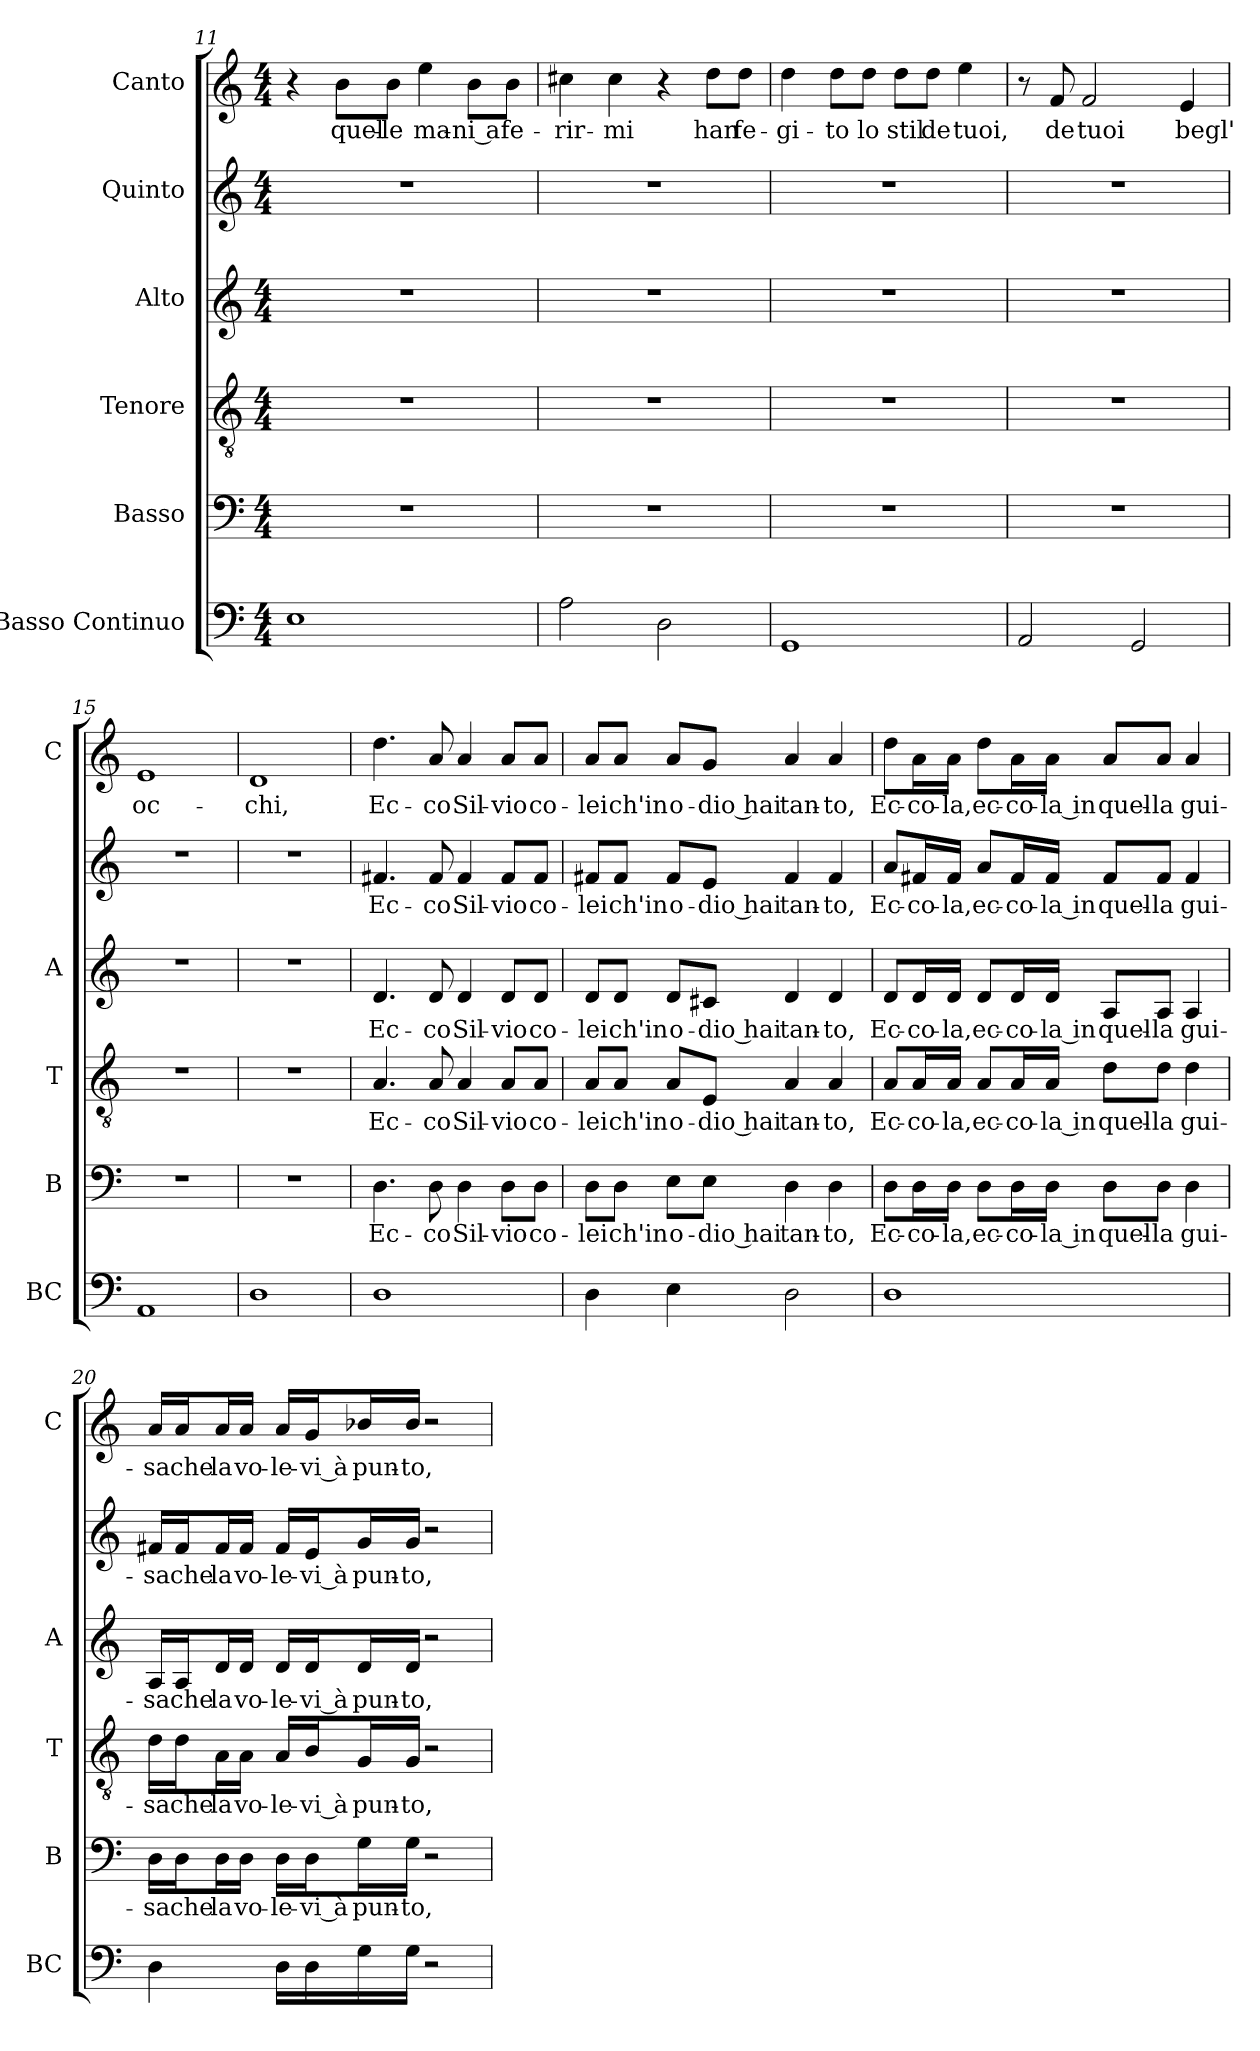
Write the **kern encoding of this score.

**kern	**kern	**text	**kern	**text	**kern	**text	**kern	**text	**kern	**text
*part6	*part5	*part5	*part4	*part4	*part3	*part3	*part2	*part2	*part1	*part1
*staff6	*staff5	*staff5	*staff4	*staff4	*staff3	*staff3	*staff2	*staff2	*staff1	*staff1
*I"Basso Continuo	*I"Basso	*	*I"Tenore	*	*I"Alto	*	*I"Quinto	*	*I"Canto	*
*I'BC	*I'B	*	*I'T	*	*I'A	*	*	*	*I'C	*
!!LO:LB:g=z
*clefF4	*clefF4	*	*clefGv2	*	*clefG2	*	*clefG2	*	*clefG2	*
*k[]	*k[]	*	*k[]	*	*k[]	*	*k[]	*	*k[]	*
*C:	*C:	*	*C:	*	*C:	*	*C:	*	*C:	*
*M4/4	*M4/4	*	*M4/4	*	*M4/4	*	*M4/4	*	*M4/4	*
=11	=11	=11	=11	=11	=11	=11	=11	=11	=11	=11
1E	1r	.	1r	.	1r	.	1r	.	4r	.
!	!	!	!	!	!	!	!	!	!	!LO:LY:b
.	.	.	.	.	.	.	.	.	8b\L	quel-
!	!	!	!	!	!	!	!	!	!	!LO:LY:b
.	.	.	.	.	.	.	.	.	8b\J	-le
!	!	!	!	!	!	!	!	!	!	!LO:LY:b
.	.	.	.	.	.	.	.	.	4ee\	ma-
!	!	!	!	!	!	!	!	!	!	!LO:LY:b
.	.	.	.	.	.	.	.	.	8b\L	-ni a
!	!	!	!	!	!	!	!	!	!	!LO:LY:b
.	.	.	.	.	.	.	.	.	8b\J	fe-
=12	=12	=12	=12	=12	=12	=12	=12	=12	=12	=12
!	!	!	!	!	!	!	!	!	!	!LO:LY:b
2A\	1r	.	1r	.	1r	.	1r	.	4cc#X\	-rir-
!	!	!	!	!	!	!	!	!	!	!LO:LY:b
.	.	.	.	.	.	.	.	.	4cc#\	-mi
2D\	.	.	.	.	.	.	.	.	4r	.
!	!	!	!	!	!	!	!	!	!	!LO:LY:b
.	.	.	.	.	.	.	.	.	8dd\L	han
!	!	!	!	!	!	!	!	!	!	!LO:LY:b
.	.	.	.	.	.	.	.	.	8dd\J	fe-
=13	=13	=13	=13	=13	=13	=13	=13	=13	=13	=13
!	!	!	!	!	!	!	!	!	!	!LO:LY:b
1GG	1r	.	1r	.	1r	.	1r	.	4dd\	-gi-
!	!	!	!	!	!	!	!	!	!	!LO:LY:b
.	.	.	.	.	.	.	.	.	8dd\L	-to
!	!	!	!	!	!	!	!	!	!	!LO:LY:b
.	.	.	.	.	.	.	.	.	8dd\J	lo
!	!	!	!	!	!	!	!	!	!	!LO:LY:b
.	.	.	.	.	.	.	.	.	8dd\L	stil
!	!	!	!	!	!	!	!	!	!	!LO:LY:b
.	.	.	.	.	.	.	.	.	8dd\J	de
!	!	!	!	!	!	!	!	!	!	!LO:LY:b
.	.	.	.	.	.	.	.	.	4ee\	tuoi,
=14	=14	=14	=14	=14	=14	=14	=14	=14	=14	=14
2AA/	1r	.	1r	.	1r	.	1r	.	8r	.
!	!	!	!	!	!	!	!	!	!	!LO:LY:b
.	.	.	.	.	.	.	.	.	8f/	de
!	!	!	!	!	!	!	!	!	!	!LO:LY:b
.	.	.	.	.	.	.	.	.	2f/	tuoi
2GG/	.	.	.	.	.	.	.	.	.	.
!	!	!	!	!	!	!	!	!	!	!LO:LY:b
.	.	.	.	.	.	.	.	.	4e/	begl'
=15	=15	=15	=15	=15	=15	=15	=15	=15	=15	=15
!	!	!	!	!	!	!	!	!	!	!LO:LY:b
1AA	1r	.	1r	.	1r	.	1r	.	1e	oc-
=16	=16	=16	=16	=16	=16	=16	=16	=16	=16	=16
!	!	!	!	!	!	!	!	!	!	!LO:LY:b
1D	1r	.	1r	.	1r	.	1r	.	1d	-chi,
!!LO:PB:g=z
=17	=17	=17	=17	=17	=17	=17	=17	=17	=17	=17
!	!	!LO:LY:b	!	!LO:LY:b	!	!LO:LY:b	!	!LO:LY:b	!	!LO:LY:b
1D	4.D\	Ec-	4.A/	Ec-	4.d/	Ec-	4.f#X/	Ec-	4.dd\	Ec-
!	!	!LO:LY:b	!	!LO:LY:b	!	!LO:LY:b	!	!LO:LY:b	!	!LO:LY:b
.	8D\	-co	8A/	-co	8d/	-co	8f#/	-co	8a/	-co
!	!	!LO:LY:b	!	!LO:LY:b	!	!LO:LY:b	!	!LO:LY:b	!	!LO:LY:b
.	4D\	Sil-	4A/	Sil-	4d/	Sil-	4f#/	Sil-	4a/	Sil-
!	!	!LO:LY:b	!	!LO:LY:b	!	!LO:LY:b	!	!LO:LY:b	!	!LO:LY:b
.	8D\L	-vio	8A/L	-vio	8d/L	-vio	8f#/L	-vio	8a/L	-vio
!	!	!LO:LY:b	!	!LO:LY:b	!	!LO:LY:b	!	!LO:LY:b	!	!LO:LY:b
.	8D\J	co-	8A/J	co-	8d/J	co-	8f#/J	co-	8a/J	co-
=18	=18	=18	=18	=18	=18	=18	=18	=18	=18	=18
!	!	!LO:LY:b	!	!LO:LY:b	!	!LO:LY:b	!	!LO:LY:b	!	!LO:LY:b
4D\	8D\L	-lei	8A/L	-lei	8d/L	-lei	8f#X/L	-lei	8a/L	-lei
!	!	!LO:LY:b	!	!LO:LY:b	!	!LO:LY:b	!	!LO:LY:b	!	!LO:LY:b
.	8D\J	ch'in	8A/J	ch'in	8d/J	ch'in	8f#/J	ch'in	8a/J	ch'in
!	!	!LO:LY:b	!	!LO:LY:b	!	!LO:LY:b	!	!LO:LY:b	!	!LO:LY:b
4E\	8E\L	o-	8A/L	o-	8d/L	o-	8f#/L	o-	8a/L	o-
!	!	!LO:LY:b	!	!LO:LY:b	!	!LO:LY:b	!	!LO:LY:b	!	!LO:LY:b
.	8E\J	-dio hai	8E/J	-dio hai	8c#X/J	-dio hai	8e/J	-dio hai	8g/J	-dio hai
!	!	!LO:LY:b	!	!LO:LY:b	!	!LO:LY:b	!	!LO:LY:b	!	!LO:LY:b
2D\	4D\	tan-	4A/	tan-	4d/	tan-	4f#/	tan-	4a/	tan-
!	!	!LO:LY:b	!	!LO:LY:b	!	!LO:LY:b	!	!LO:LY:b	!	!LO:LY:b
.	4D\	-to,	4A/	-to,	4d/	-to,	4f#/	-to,	4a/	-to,
=19	=19	=19	=19	=19	=19	=19	=19	=19	=19	=19
!	!	!LO:LY:b	!	!LO:LY:b	!	!LO:LY:b	!	!LO:LY:b	!	!LO:LY:b
1D	8D\L	Ec-	8A/L	Ec-	8d/L	Ec-	8a/L	Ec-	8dd\L	Ec-
!	!	!LO:LY:b	!	!LO:LY:b	!	!LO:LY:b	!	!LO:LY:b	!	!LO:LY:b
.	16D\L	-co-	16A/L	-co-	16d/L	-co-	16f#X/L	-co-	16a\L	-co-
!	!	!LO:LY:b	!	!LO:LY:b	!	!LO:LY:b	!	!LO:LY:b	!	!LO:LY:b
.	16D\JJ	-la,	16A/JJ	-la,	16d/JJ	-la,	16f#/JJ	-la,	16a\JJ	-la,
!	!	!LO:LY:b	!	!LO:LY:b	!	!LO:LY:b	!	!LO:LY:b	!	!LO:LY:b
.	8D\L	ec-	8A/L	ec-	8d/L	ec-	8a/L	ec-	8dd\L	ec-
!	!	!LO:LY:b	!	!LO:LY:b	!	!LO:LY:b	!	!LO:LY:b	!	!LO:LY:b
.	16D\L	-co-	16A/L	-co-	16d/L	-co-	16f#/L	-co-	16a\L	-co-
!	!	!LO:LY:b	!	!LO:LY:b	!	!LO:LY:b	!	!LO:LY:b	!	!LO:LY:b
.	16D\JJ	-la in	16A/JJ	-la in	16d/JJ	-la in	16f#/JJ	-la in	16a\JJ	-la in
!	!	!LO:LY:b	!	!LO:LY:b	!	!LO:LY:b	!	!LO:LY:b	!	!LO:LY:b
.	8D\L	quel-	8d\L	quel-	8A/L	quel-	8f#/L	quel-	8a/L	quel-
!	!	!LO:LY:b	!	!LO:LY:b	!	!LO:LY:b	!	!LO:LY:b	!	!LO:LY:b
.	8D\J	-la	8d\J	-la	8A/J	-la	8f#/J	-la	8a/J	-la
!	!	!LO:LY:b	!	!LO:LY:b	!	!LO:LY:b	!	!LO:LY:b	!	!LO:LY:b
.	4D\	gui-	4d\	gui-	4A/	gui-	4f#/	gui-	4a/	gui-
=20	=20	=20	=20	=20	=20	=20	=20	=20	=20	=20
!	!	!LO:LY:b	!	!LO:LY:b	!	!LO:LY:b	!	!LO:LY:b	!	!LO:LY:b
4D\	16D\LL	-sa	16d\LL	-sa	16A/LL	-sa	16f#X/LL	-sa	16a/LL	-sa
!	!	!LO:LY:b	!	!LO:LY:b	!	!LO:LY:b	!	!LO:LY:b	!	!LO:LY:b
.	16D\J	che	16d\J	che	16A/J	che	16f#/J	che	16a/J	che
!	!	!LO:LY:b	!	!LO:LY:b	!	!LO:LY:b	!	!LO:LY:b	!	!LO:LY:b
.	16D\L	la	16A\L	la	16d/L	la	16f#/L	la	16a/L	la
!	!	!LO:LY:b	!	!LO:LY:b	!	!LO:LY:b	!	!LO:LY:b	!	!LO:LY:b
.	16D\JJ	vo-	16A\JJ	vo-	16d/JJ	vo-	16f#/JJ	vo-	16a/JJ	vo-
!	!	!LO:LY:b	!	!LO:LY:b	!	!LO:LY:b	!	!LO:LY:b	!	!LO:LY:b
16D\LL	16D\LL	-le-	16A/LL	-le-	16d/LL	-le-	16f#/LL	-le-	16a/LL	-le-
!	!	!LO:LY:b	!	!LO:LY:b	!	!LO:LY:b	!	!LO:LY:b	!	!LO:LY:b
16D\	16D\J	-vi à	16B/J	-vi à	16d/J	-vi à	16e/J	-vi à	16g/J	-vi à
!	!	!LO:LY:b	!	!LO:LY:b	!	!LO:LY:b	!	!LO:LY:b	!	!LO:LY:b
16G\	16G\L	pun-	16G/L	pun-	16d/L	pun-	16g/L	pun-	16b-X/L	pun-
!	!	!LO:LY:b	!	!LO:LY:b	!	!LO:LY:b	!	!LO:LY:b	!	!LO:LY:b
16G\JJ	16G\JJ	-to,	16G/JJ	-to,	16d/JJ	-to,	16g/JJ	-to,	16b-/JJ	-to,
2r	2r	.	2r	.	2r	.	2r	.	2r	.
=	=	=	=	=	=	=	=	=	=	=
*-	*-	*-	*-	*-	*-	*-	*-	*-	*-	*-
